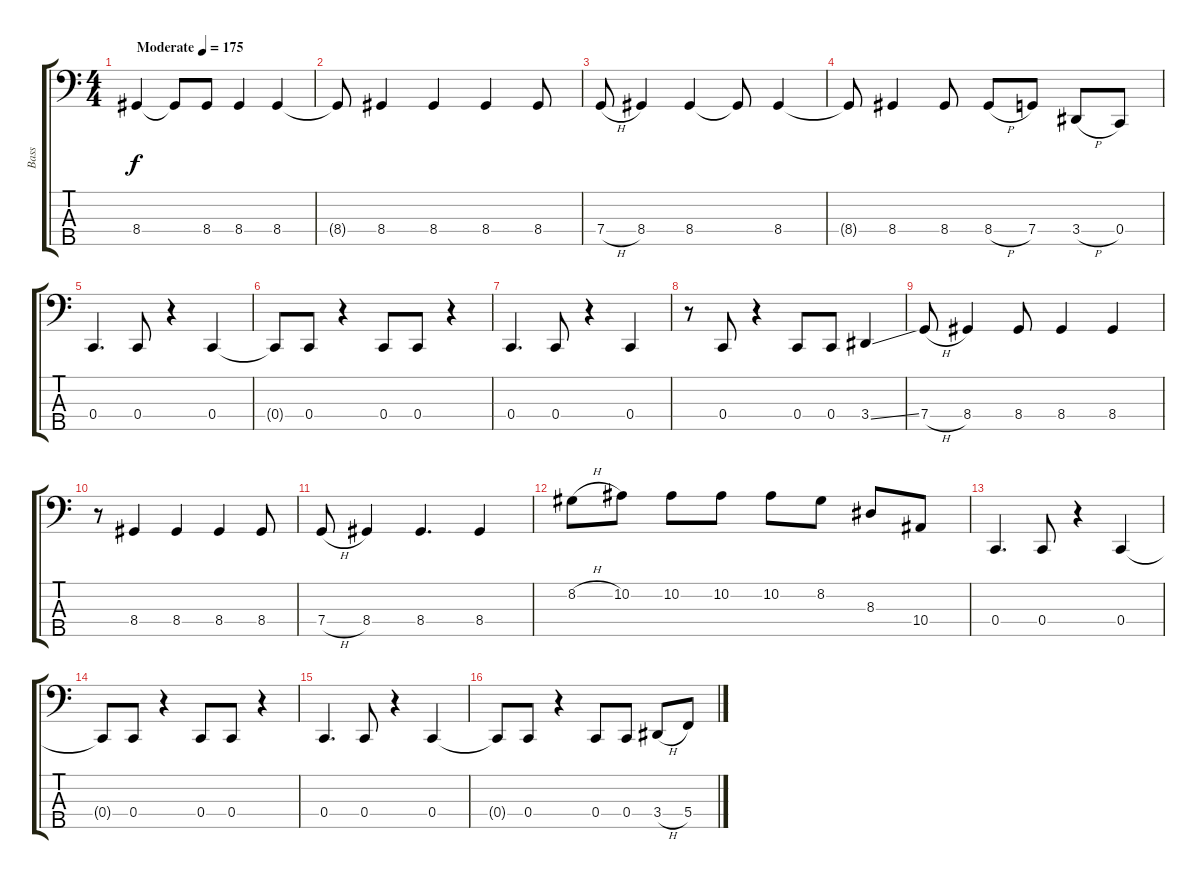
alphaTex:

\track ("Bass" "Bass") {instrument electricbassfinger}
\staff {score tabs}
\tuning (F2 C2 G1 C1 A0) {hide}
\ts (4 4)
\tempo (175 "Moderate")
\clef f4
\ks c
8.4.4{dy f instrument electricbassfinger} 8.4{t}.8 8.4.8 8.4.4 8.4.4 |
8.4{t}.8 8.4.4 8.4.4 8.4.4 8.4.8 |
7.4{h}.8 8.4.4 8.4.4 8.4{t}.8 8.4.4 |
8.4{t}.8 8.4.4 8.4.8 8.4{h}.8 7.4.8 3.4{h}.8 0.4.8 |
0.4.4{d} 0.4.8 r.4 0.4.4 |
0.4{t}.8 0.4.8 r.4 0.4.8 0.4.8 r.4 |
0.4.4{d} 0.4.8 r.4 0.4.4 |
r.8 0.4.8 r.4 0.4.8 0.4.8 3.4{ss}.4 |
7.4{h}.8 8.4.4 8.4.8 8.4.4 8.4.4 |
r.8 8.4.4 8.4.4 8.4.4 8.4.8 |
7.4{h}.8 8.4.4 8.4.4{d} 8.4.4 |
8.2{h}.8 10.2.8 10.2.8 10.2.8 10.2.8 8.2.8 8.3.8 10.4.8 |
0.4.4{d} 0.4.8 r.4 0.4.4 |
0.4{t}.8 0.4.8 r.4 0.4.8 0.4.8 r.4 |
0.4.4{d} 0.4.8 r.4 0.4.4 |
0.4{t}.8 0.4.8 r.4 0.4.8 0.4.8 3.4{h}.8 5.4.8
